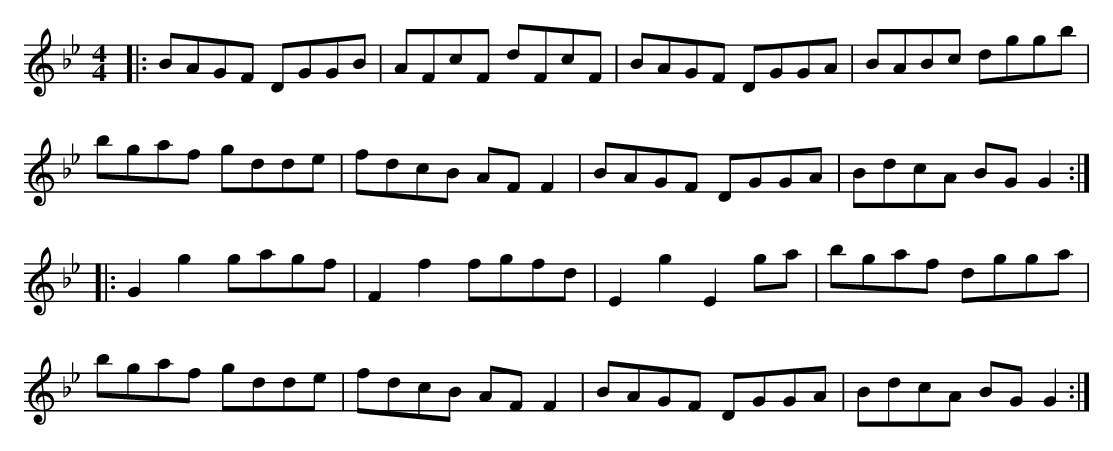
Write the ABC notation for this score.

X:1
M:4/4
K:Gmin
|:BAGF DGGB|AFcF dFcF|BAGF DGGA|BABc dggb|
bgaf gdde|fdcB AF F2|BAGF DGGA|BdcA BG G2:|
|:G2g2 gagf|F2f2 fgfd|E2 g2 E2 ga|bgaf dgga|
bgaf gdde|fdcB AF F2|BAGF DGGA|BdcA BG G2:|
